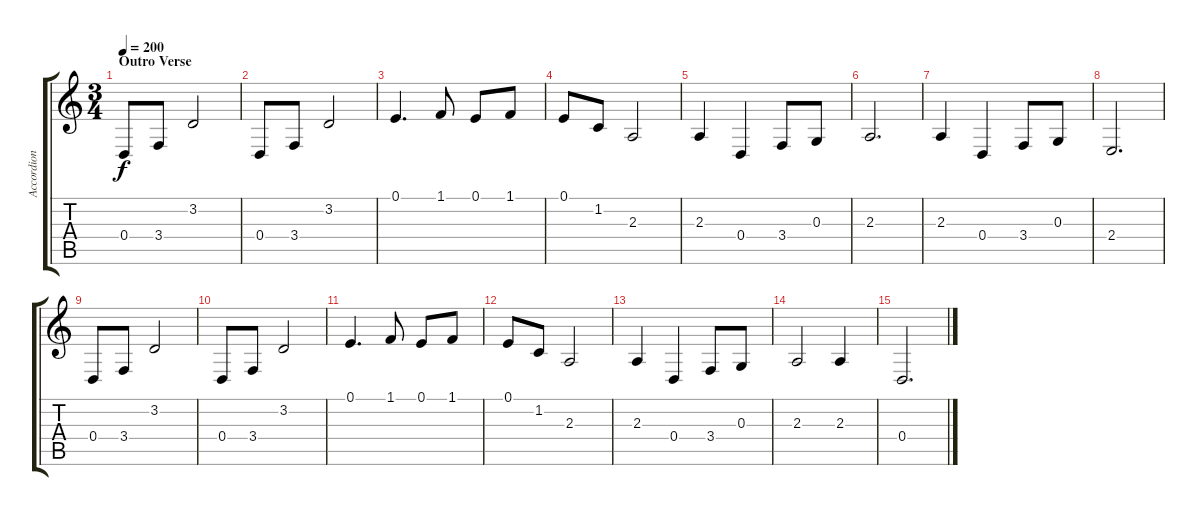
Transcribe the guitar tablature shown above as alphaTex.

\track ("Accordion (Melody 1)" "Accordion ") {instrument tangoaccordion}
\staff {score tabs}
\tuning (E4 B3 G3 D3 A2 E2) {hide}
\ts (3 4)
\section ("" "Outro Verse")
\tempo 200
\clef g2
\ks c
0.4.8{dy f} 3.4.8 3.2.2 |
0.4.8 3.4.8 3.2.2 |
0.1.4{d} 1.1.8 0.1.8 1.1.8 |
0.1.8 1.2.8 2.3.2 |
2.3.4 0.4.4 3.4.8 0.3.8 |
2.3.2{d} |
2.3.4 0.4.4 3.4.8 0.3.8 |
2.4.2{d} |
0.4.8 3.4.8 3.2.2 |
0.4.8 3.4.8 3.2.2 |
0.1.4{d} 1.1.8 0.1.8 1.1.8 |
0.1.8 1.2.8 2.3.2 |
2.3.4 0.4.4 3.4.8 0.3.8 |
2.3.2 2.3.4 |
0.4.2{d}
